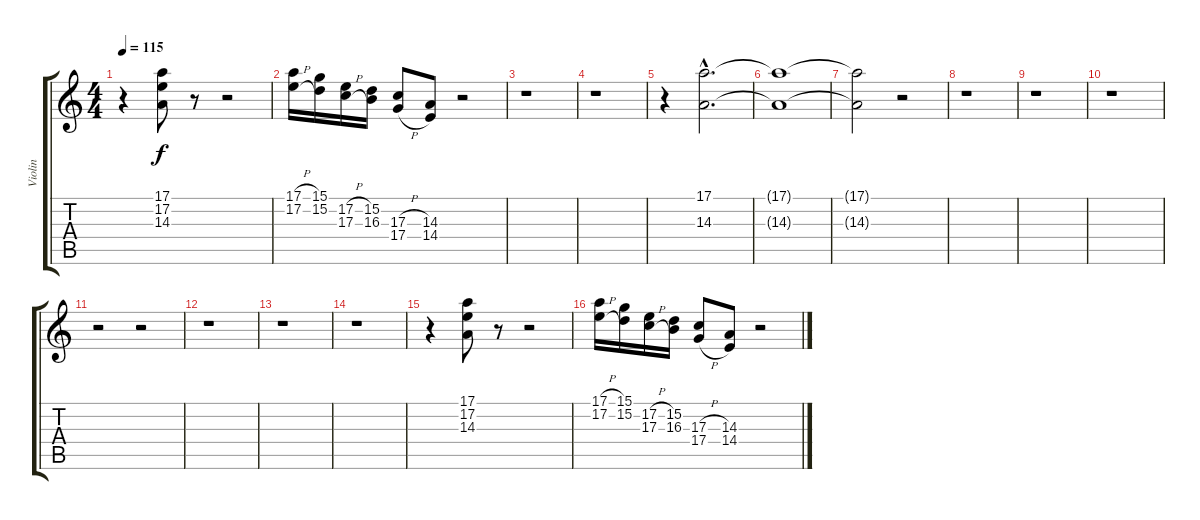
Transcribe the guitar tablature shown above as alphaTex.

\track ("Violin" "Violin") {instrument violin}
\staff {score tabs}
\tuning (E4 B3 G3 D3 A2 E2) {hide}
\ts (4 4)
\tempo 115
\clef g2
\ks c
r.4{dy f} (17.1 17.2 14.3).8 r.8 r.2 |
(17.1{h} 17.2{h}).16 (15.1 15.2).16 (17.2{h} 17.3{h}).16 (15.2 16.3).16 (17.3{h} 17.4{h}).8 (14.3 14.4).8 r.2 |
r.1 |
r.1 |
r.4 (17.1{hac} 14.3{hac}).2{d} |
(17.1{t} 14.3{t}).1 |
(17.1{t} 14.3{t}).2 r.2 |
r.1 |
r.1 |
r.1 |
r.2 r.2 |
r.1 |
r.1 |
r.1 |
r.4 (17.1 17.2 14.3).8 r.8 r.2 |
(17.1{h} 17.2{h}).16 (15.1 15.2).16 (17.2{h} 17.3{h}).16 (15.2 16.3).16 (17.3{h} 17.4{h}).8 (14.3 14.4).8 r.2
